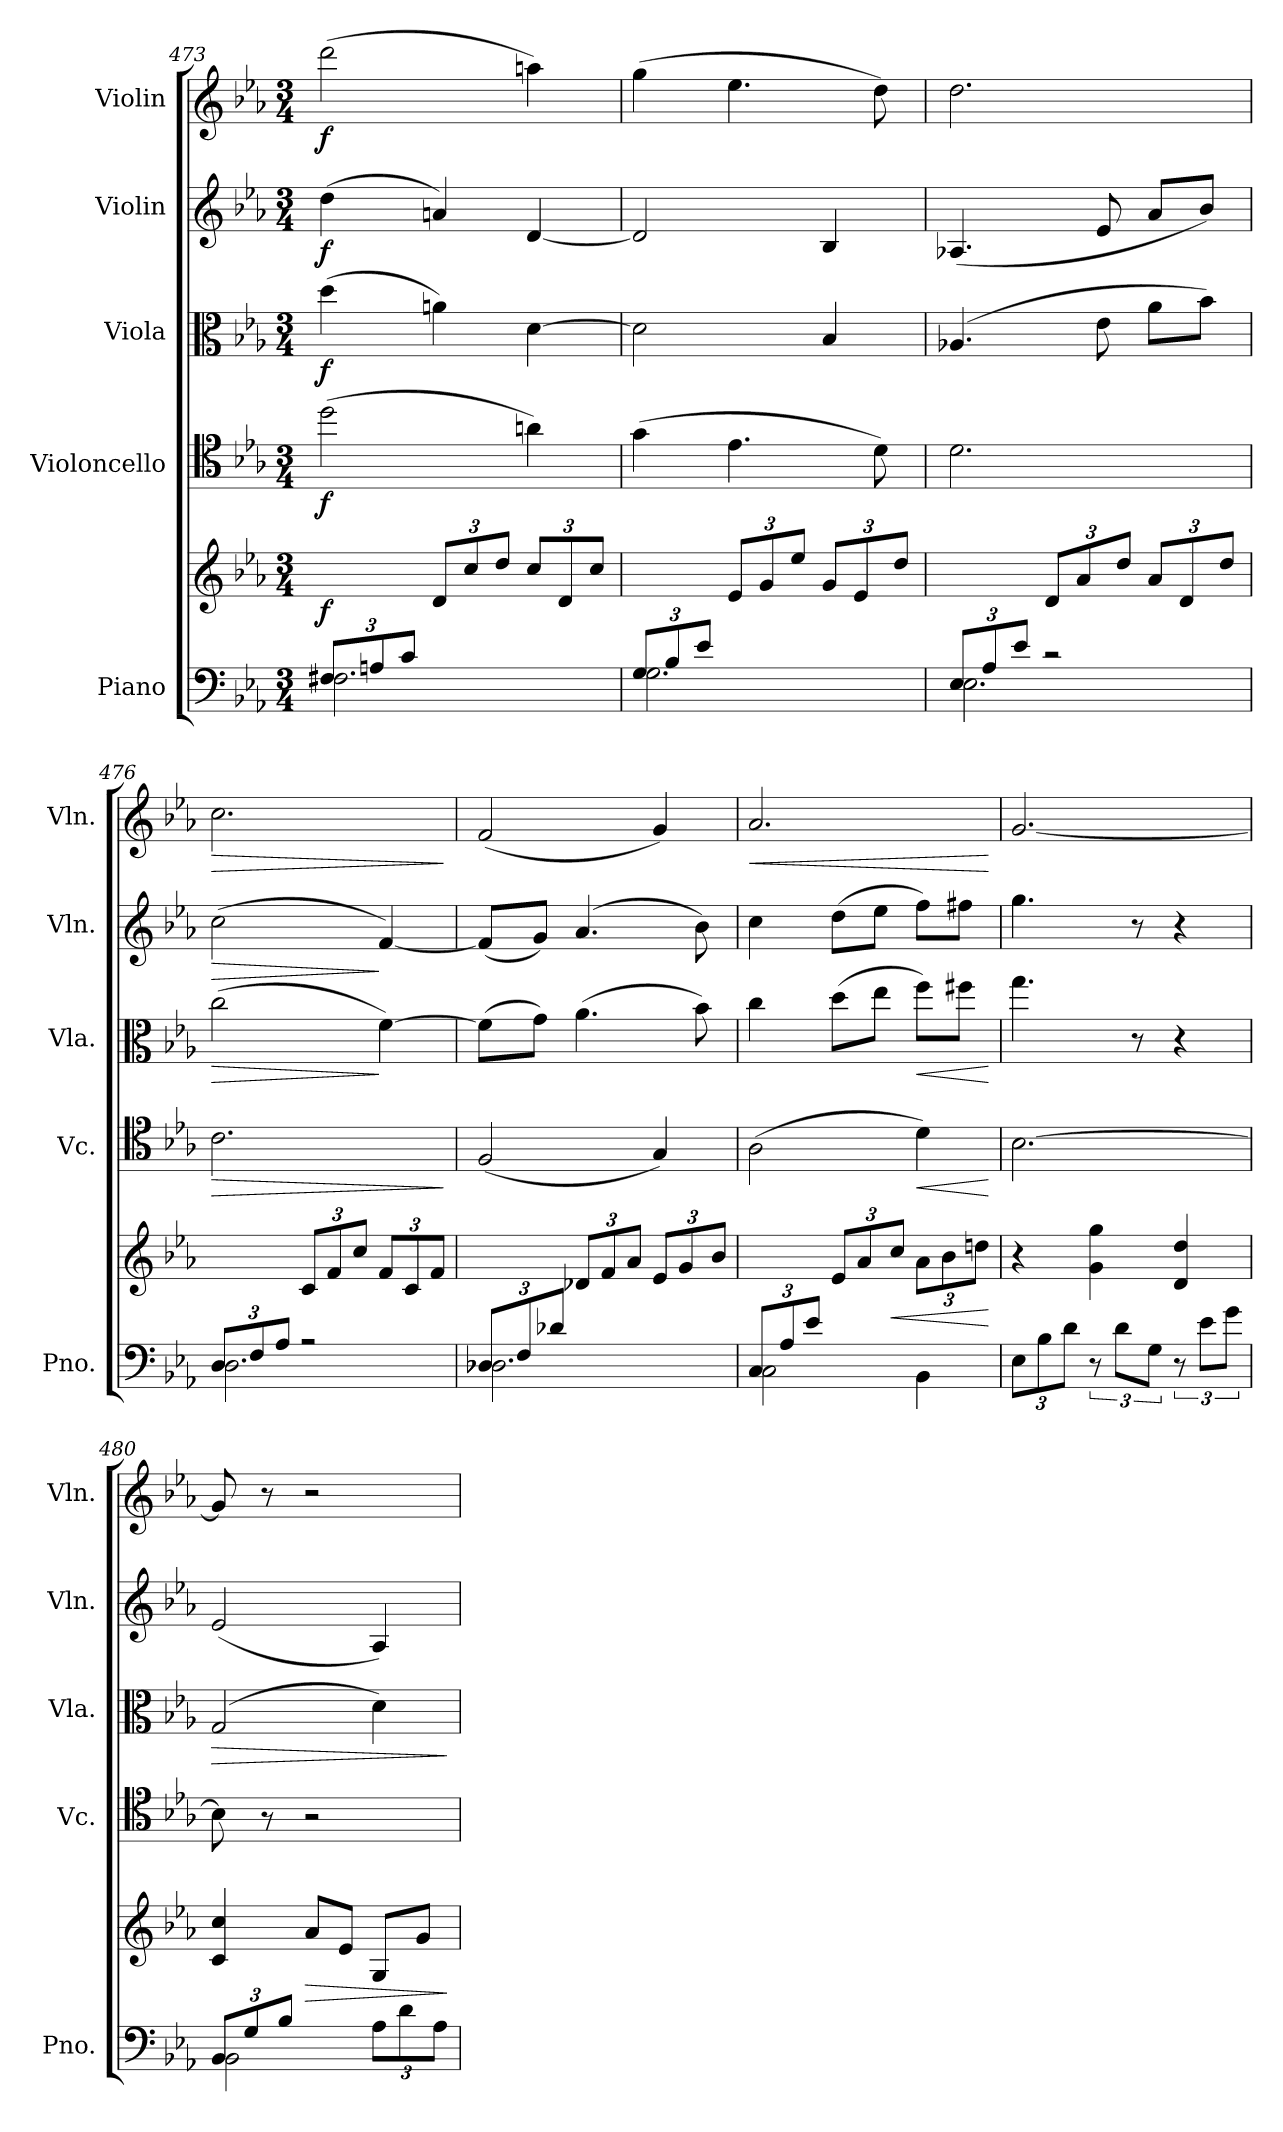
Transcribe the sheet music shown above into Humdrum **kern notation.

**kern	**kern	**dynam	**kern	**dynam	**kern	**dynam	**kern	**dynam	**kern	**dynam
*part5	*part5	*part5	*part4	*part4	*part3	*part3	*part2	*part2	*part1	*part1
*staff6	*staff5	*staff5/6	*staff4	*staff4	*staff3	*staff3	*staff2	*staff2	*staff1	*staff1
*I"Piano	*	*	*I"Violoncello	*	*I"Viola	*	*I"Violin	*	*I"Violin	*
*I'Pno.	*	*	*I'Vc.	*	*I'Vla.	*	*I'Vln.	*	*I'Vln.	*
*clefF4	*clefG2	*	*clefC4	*	*clefC3	*	*clefG2	*	*clefG2	*
*k[b-e-a-]	*k[b-e-a-]	*	*k[b-e-a-]	*	*k[b-e-a-]	*	*k[b-e-a-]	*	*k[b-e-a-]	*
*M3/4	*M3/4	*	*M3/4	*	*M3/4	*	*M3/4	*	*M3/4	*
*Xbrackettup	*	*	*	*	*	*	*	*	*	*
=473	=473	=473	=473	=473	=473	=473	=473	=473	=473	=473
*^	*	*	*	*	*	*	*	*	*	*
!	!	!	!LO:DY:b	!	!LO:DY:b	!	!LO:DY:b	!	!LO:DY:b	!	!LO:DY:b
12F#X/L	2.F#\	4ryy	f	(2dd\	f	(4dd\	f	(4dd\	f	(2ddd\	f
12An/	.	.	.	.	.	.	.	.	.	.	.
12c/J	.	.	.	.	.	.	.	.	.	.	.
*	*	*Xbrackettup	*	*	*	*	*	*	*	*	*
2ryy	.	12d/L	.	.	.	4an\)	.	4an/)	.	.	.
.	.	12cc/	.	.	.	.	.	.	.	.	.
.	.	12dd/J	.	.	.	.	.	.	.	.	.
.	.	12cc/L	.	4an\)	.	[4d\	.	[4d/	.	4aan\)	.
.	.	12d/	.	.	.	.	.	.	.	.	.
.	.	12cc/J	.	.	.	.	.	.	.	.	.
!!LO:PB:g=z
=474	=474	=474	=474	=474	=474	=474	=474	=474	=474	=474	=474
12G/L	2.G\	4ryy	.	(4g\	.	2d\]	.	2d/]	.	(4gg\	.
12B-/	.	.	.	.	.	.	.	.	.	.	.
12e-/J	.	.	.	.	.	.	.	.	.	.	.
2ryy	.	12e-/L	.	4.e-\	.	.	.	.	.	4.ee-\	.
.	.	12g/	.	.	.	.	.	.	.	.	.
.	.	12ee-/J	.	.	.	.	.	.	.	.	.
.	.	12g/L	.	.	.	4B-/	.	4B-/	.	.	.
.	.	12e-/	.	.	.	.	.	.	.	.	.
.	.	.	.	8d\)	.	.	.	.	.	8dd\)	.
.	.	12dd/J	.	.	.	.	.	.	.	.	.
=475	=475	=475	=475	=475	=475	=475	=475	=475	=475	=475	=475
12E-/L	2.E-\	4ryy	.	2.d\	.	(4.A-X/	.	(4.A-X/	.	2.dd\	.
12A-/	.	.	.	.	.	.	.	.	.	.	.
12e-/J	.	.	.	.	.	.	.	.	.	.	.
2r	.	12d/L	.	.	.	.	.	.	.	.	.
.	.	12a-/	.	.	.	.	.	.	.	.	.
.	.	.	.	.	.	8e-\	.	8e-/	.	.	.
.	.	12dd/J	.	.	.	.	.	.	.	.	.
.	.	12a-/L	.	.	.	8a-\L	.	8a-/L	.	.	.
.	.	12d/	.	.	.	.	.	.	.	.	.
.	.	.	.	.	.	8b-\J)	.	8b-/J)	.	.	.
.	.	12dd/J	.	.	.	.	.	.	.	.	.
=476	=476	=476	=476	=476	=476	=476	=476	=476	=476	=476	=476
!	!	!	!	!	!LO:HP:b	!	!LO:HP:b	!	!LO:HP:b	!	!LO:HP:b
12D/L	2.D\	4ryy	.	2.c\	>	(2cc\	>	(2cc\	>	2.cc\	>
12F/	.	.	.	.	.	.	.	.	.	.	.
12A-/J	.	.	.	.	.	.	.	.	.	.	.
2r	.	12c/L	.	.	.	.	.	.	.	.	.
.	.	12f/	.	.	.	.	.	.	.	.	.
.	.	12cc/J	.	.	.	.	.	.	.	.	.
.	.	12f/L	.	.	.	[4f\)	]	[4f/)	]	.	.
.	.	12c/	.	.	.	.	.	.	.	.	.
.	.	12f/J	.	.	.	.	.	.	.	.	.
*v	*v	*	*	*	*	*	*	*	*	*	*
.	.	.	.	]	.	.	.	.	.	]
!!LO:LB:g=z
=477	=477	=477	=477	=477	=477	=477	=477	=477	=477	=477
*^	*	*	*	*	*	*	*	*	*	*
12D-X/L	2.D-\	4ryy	.	(2F/	.	(8f\L]	.	(8f/L]	.	(2f/	.
12F/	.	.	.	.	.	.	.	.	.	.	.
.	.	.	.	.	.	8g\J)	.	8g/J)	.	.	.
12d-X/J	.	.	.	.	.	.	.	.	.	.	.
2ryy	.	12d-X/L	.	.	.	(4.a-\	.	(4.a-/	.	.	.
.	.	12f/	.	.	.	.	.	.	.	.	.
.	.	12a-/J	.	.	.	.	.	.	.	.	.
.	.	12e-/L	.	4G/)	.	.	.	.	.	4g/)	.
.	.	12g/	.	.	.	.	.	.	.	.	.
.	.	.	.	.	.	8b-\)	.	8b-\)	.	.	.
.	.	12b-/J	.	.	.	.	.	.	.	.	.
=478	=478	=478	=478	=478	=478	=478	=478	=478	=478	=478	=478
!	!	!	!	!	!	!	!	!	!	!	!LO:HP:b
12C/L	2C\	4ryy	.	(2A-\	.	4cc\	.	4cc\	.	2.a-/	<
12A-/	.	.	.	.	.	.	.	.	.	.	.
12e-/J	.	.	.	.	.	.	.	.	.	.	.
2ryy	.	12e-/L	.	.	.	(8dd\L	.	(8dd\L	.	.	.
.	.	12a-/	.	.	.	.	.	.	.	.	.
.	.	.	.	.	.	8ee-\J	.	8ee-\J	.	.	.
!	!	!	!LO:HP:b	!	!	!	!	!	!	!	!
.	.	12cc/J	<	.	.	.	.	.	.	.	.
!	!	!	!	!	!LO:HP:b	!	!LO:HP:b	!	!	!	!
.	4BB-\	12a-\L	.	4d\)	<	8ff\L)	<	8ff\L)	.	.	.
.	.	12b-\	.	.	.	.	.	.	.	.	.
.	.	.	.	.	.	8ff#X\J	.	8ff#X\J	.	.	.
.	.	12ddn\J	.	.	.	.	.	.	.	.	.
*v	*v	*	*	*	*	*	*	*	*	*	*
.	.	[	.	[	.	[	.	.	.	[
=479	=479	=479	=479	=479	=479	=479	=479	=479	=479	=479
12E-\L	4r	.	[2.B-\	.	4.gg\	.	4.gg\	.	[2.g/	.
12B-\	.	.	.	.	.	.	.	.	.	.
12d\J	.	.	.	.	.	.	.	.	.	.
*brackettup	*	*	*	*	*	*	*	*	*	*
12r	4g\ 4gg\	.	.	.	.	.	.	.	.	.
12d\L	.	.	.	.	.	.	.	.	.	.
.	.	.	.	.	8r	.	8r	.	.	.
12G\J	.	.	.	.	.	.	.	.	.	.
12r	4d/ 4dd/	.	.	.	4r	.	4r	.	.	.
12e-\L	.	.	.	.	.	.	.	.	.	.
12g\J	.	.	.	.	.	.	.	.	.	.
!!LO:PB:g=z
=480	=480	=480	=480	=480	=480	=480	=480	=480	=480	=480
*Xbrackettup	*	*	*	*	*	*	*	*	*	*
*^	*	*	*	*	*	*	*	*	*	*
!	!	!	!	!	!	!	!LO:HP:b	!	!	!	!
12BB-/L	2BB-\	4c/ 4cc/	.	8B-\]	.	(2G/	>	(2e-/	.	8g/]	.
12G/	.	.	.	.	.	.	.	.	.	.	.
.	.	.	.	8r	.	.	.	.	.	8r	.
12B-/J	.	.	.	.	.	.	.	.	.	.	.
!	!	!	!LO:HP:b	!	!	!	!	!	!	!	!
2ryy	.	8a-/L	>	2r	.	.	.	.	.	2r	.
.	.	8e-/J	.	.	.	.	.	.	.	.	.
.	12A-\L	8G/L	.	.	.	4d\)	.	4A-/)	.	.	.
.	12d\	.	.	.	.	.	.	.	.	.	.
.	.	8g/J	.	.	.	.	.	.	.	.	.
.	12A-\J	.	.	.	.	.	.	.	.	.	.
*v	*v	*	*	*	*	*	*	*	*	*	*
.	.	]	.	.	.	]	.	.	.	.
=	=	=	=	=	=	=	=	=	=	=
*-	*-	*-	*-	*-	*-	*-	*-	*-	*-	*-
